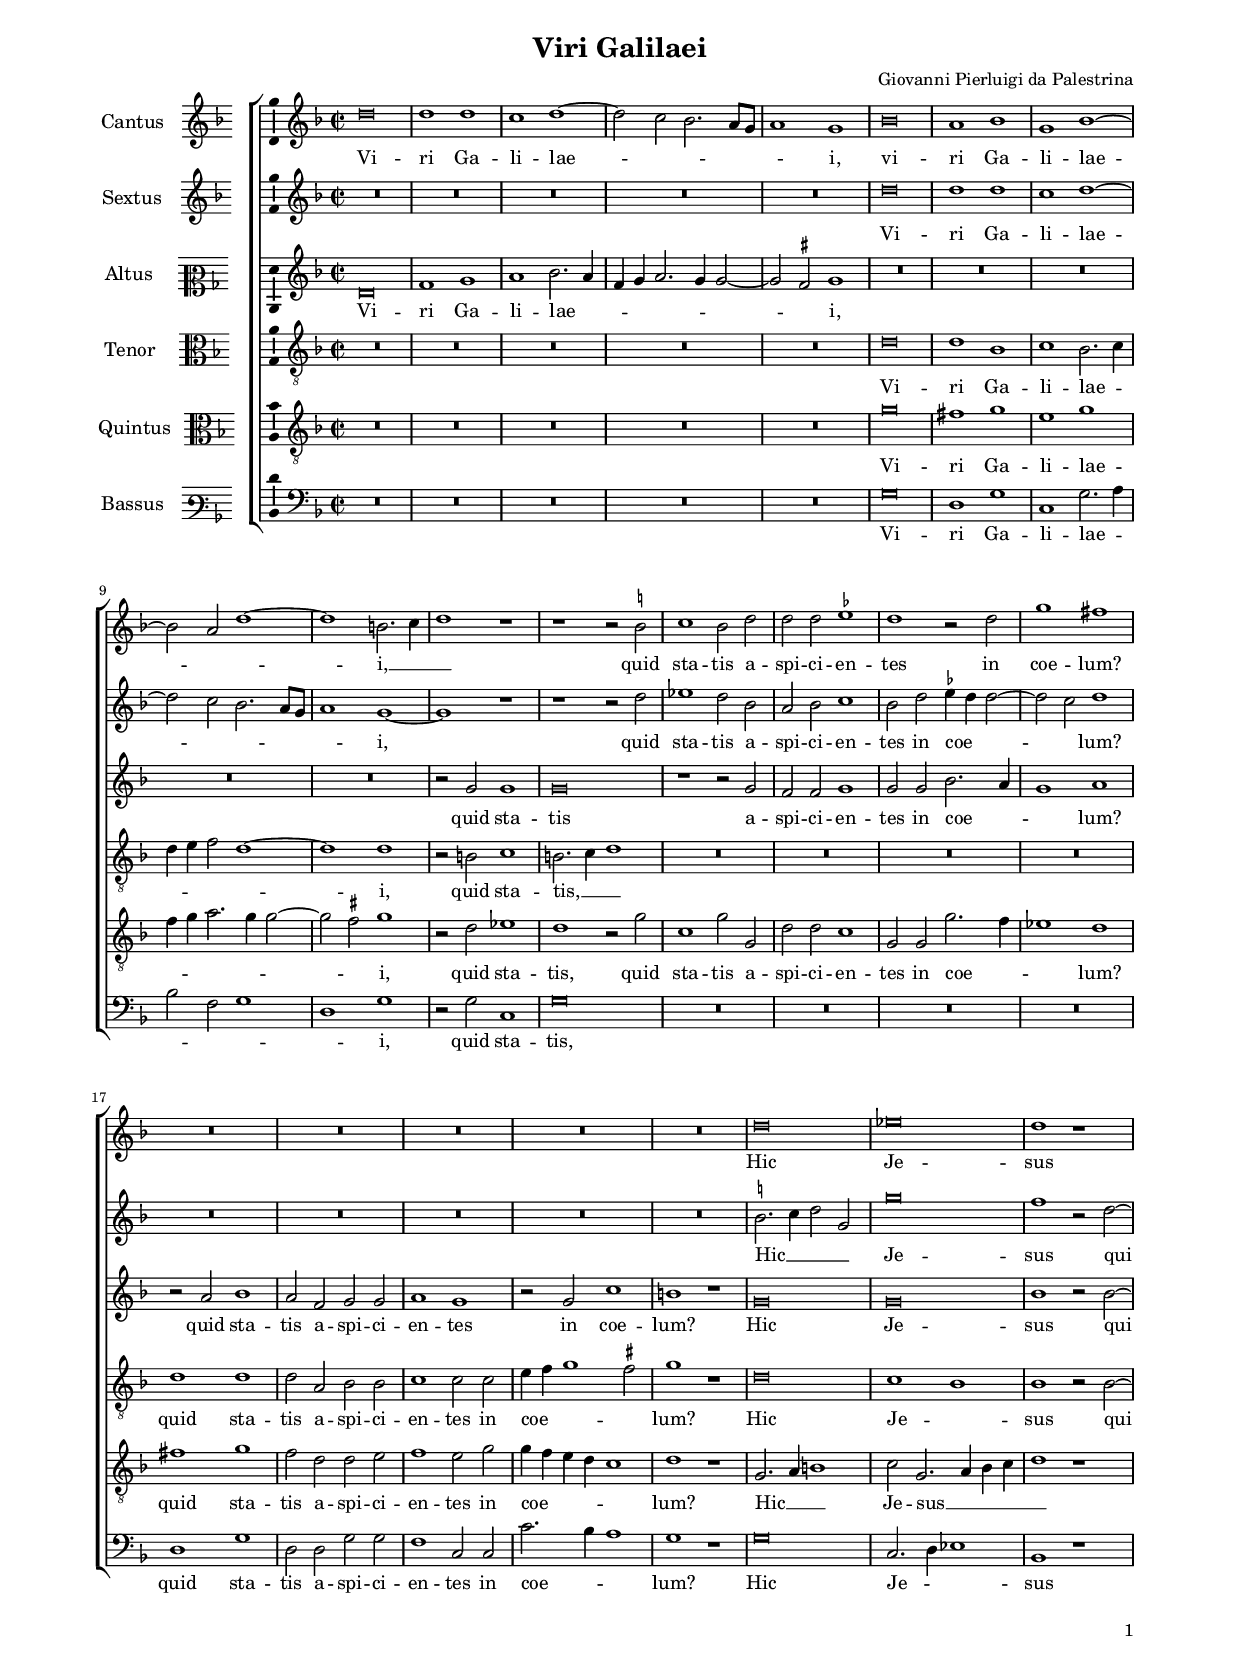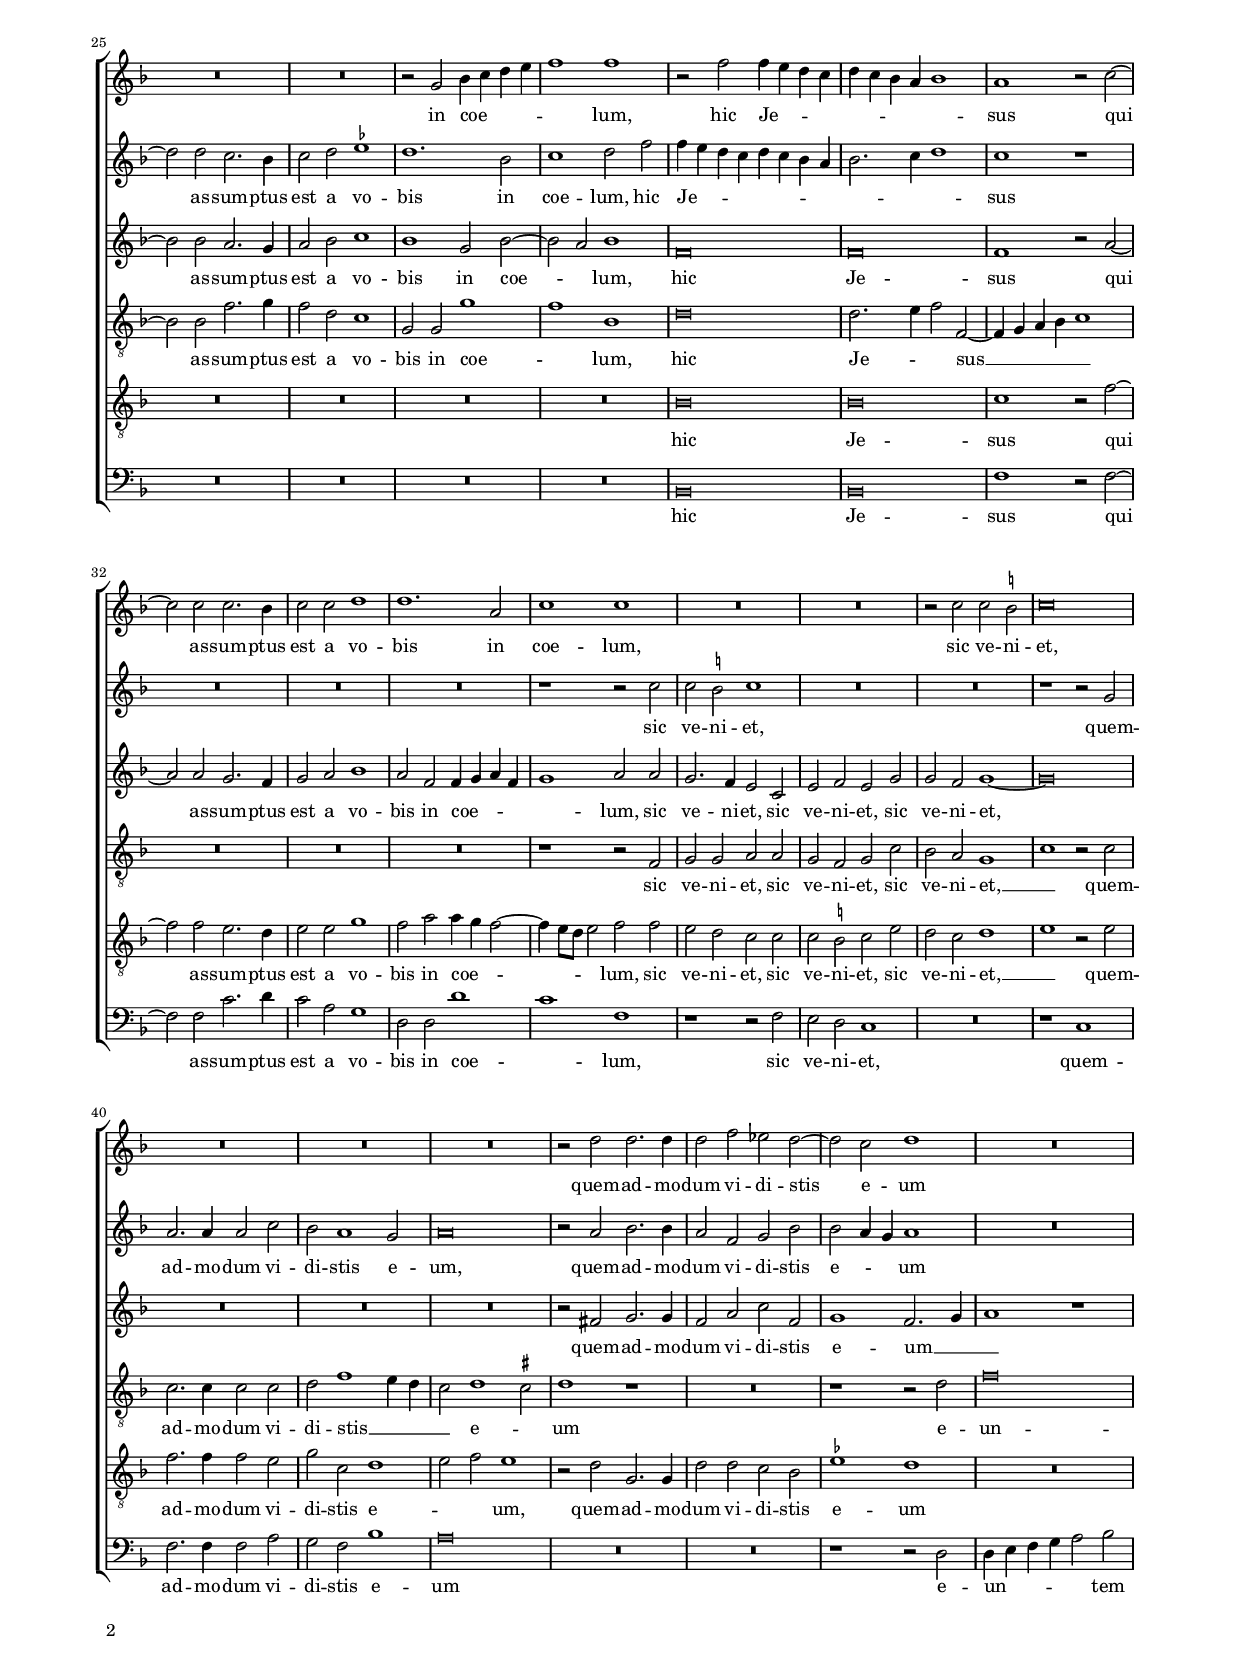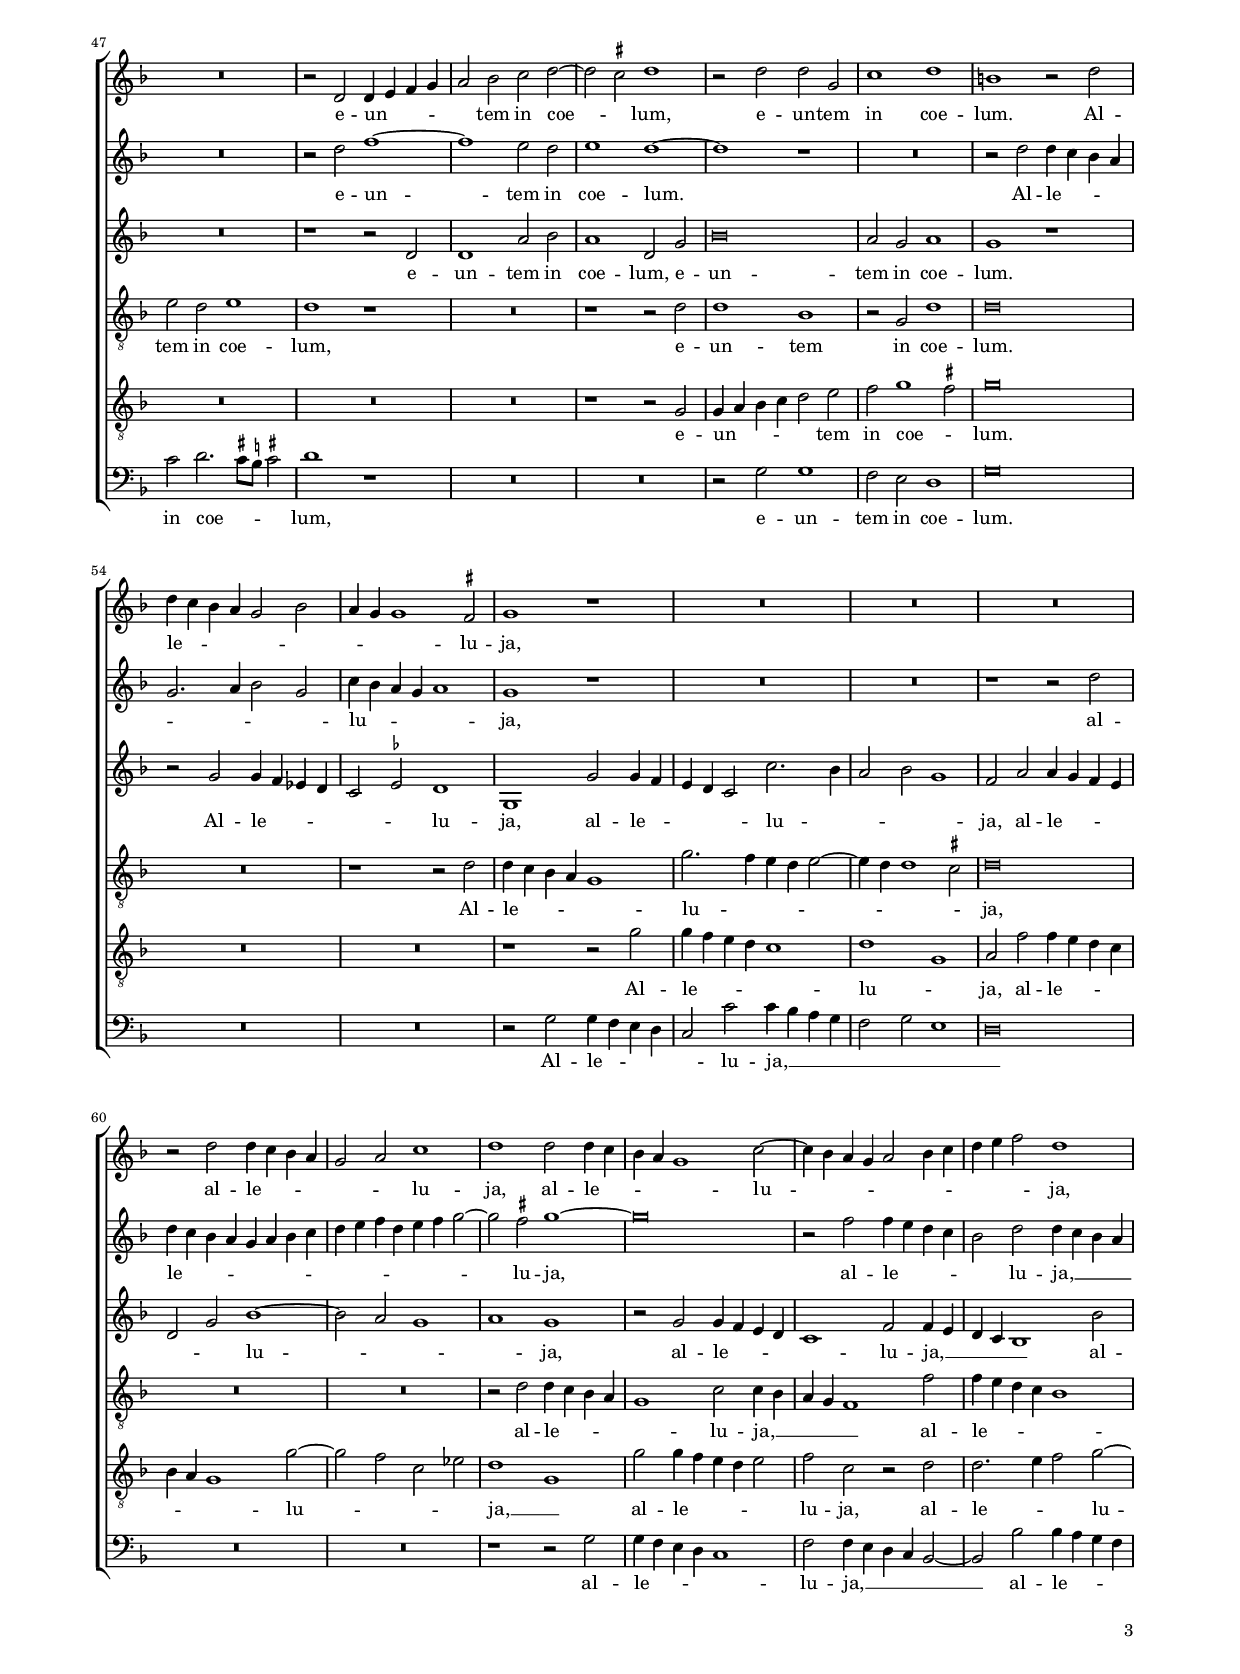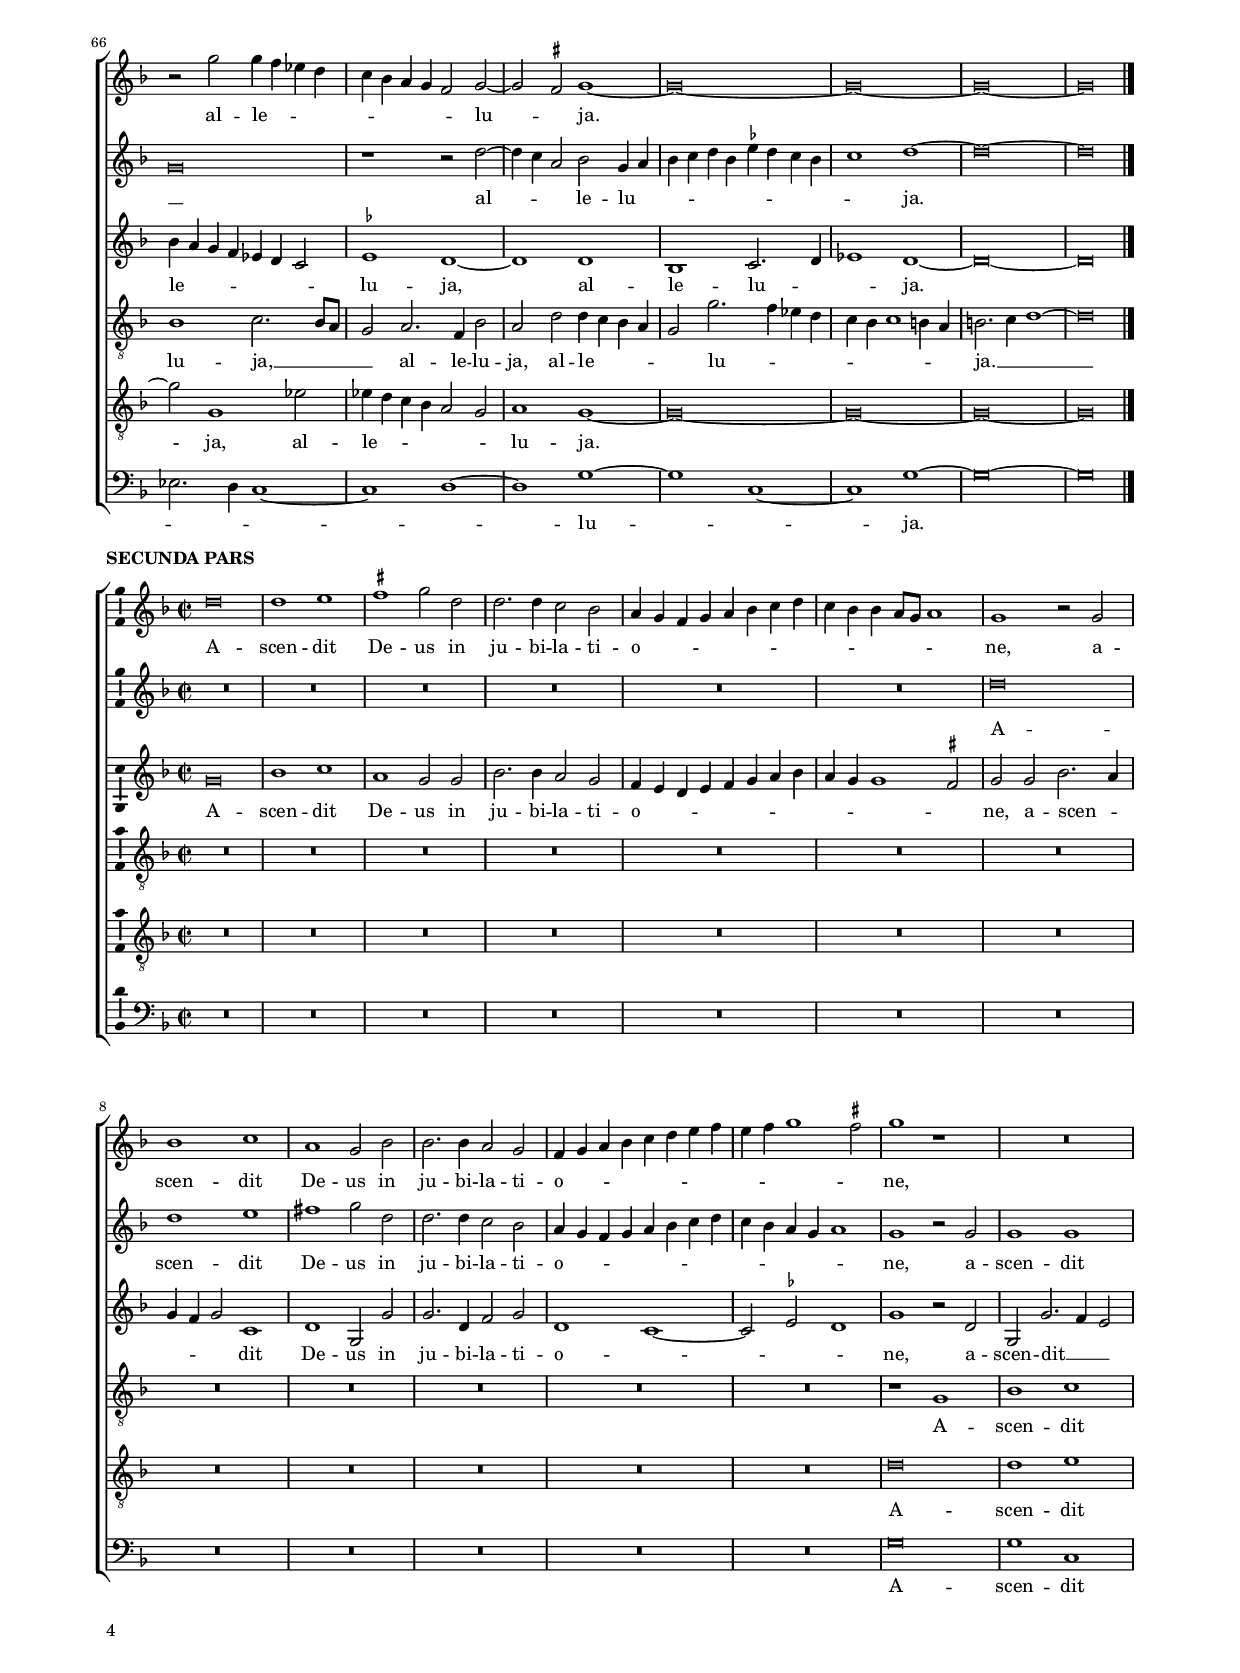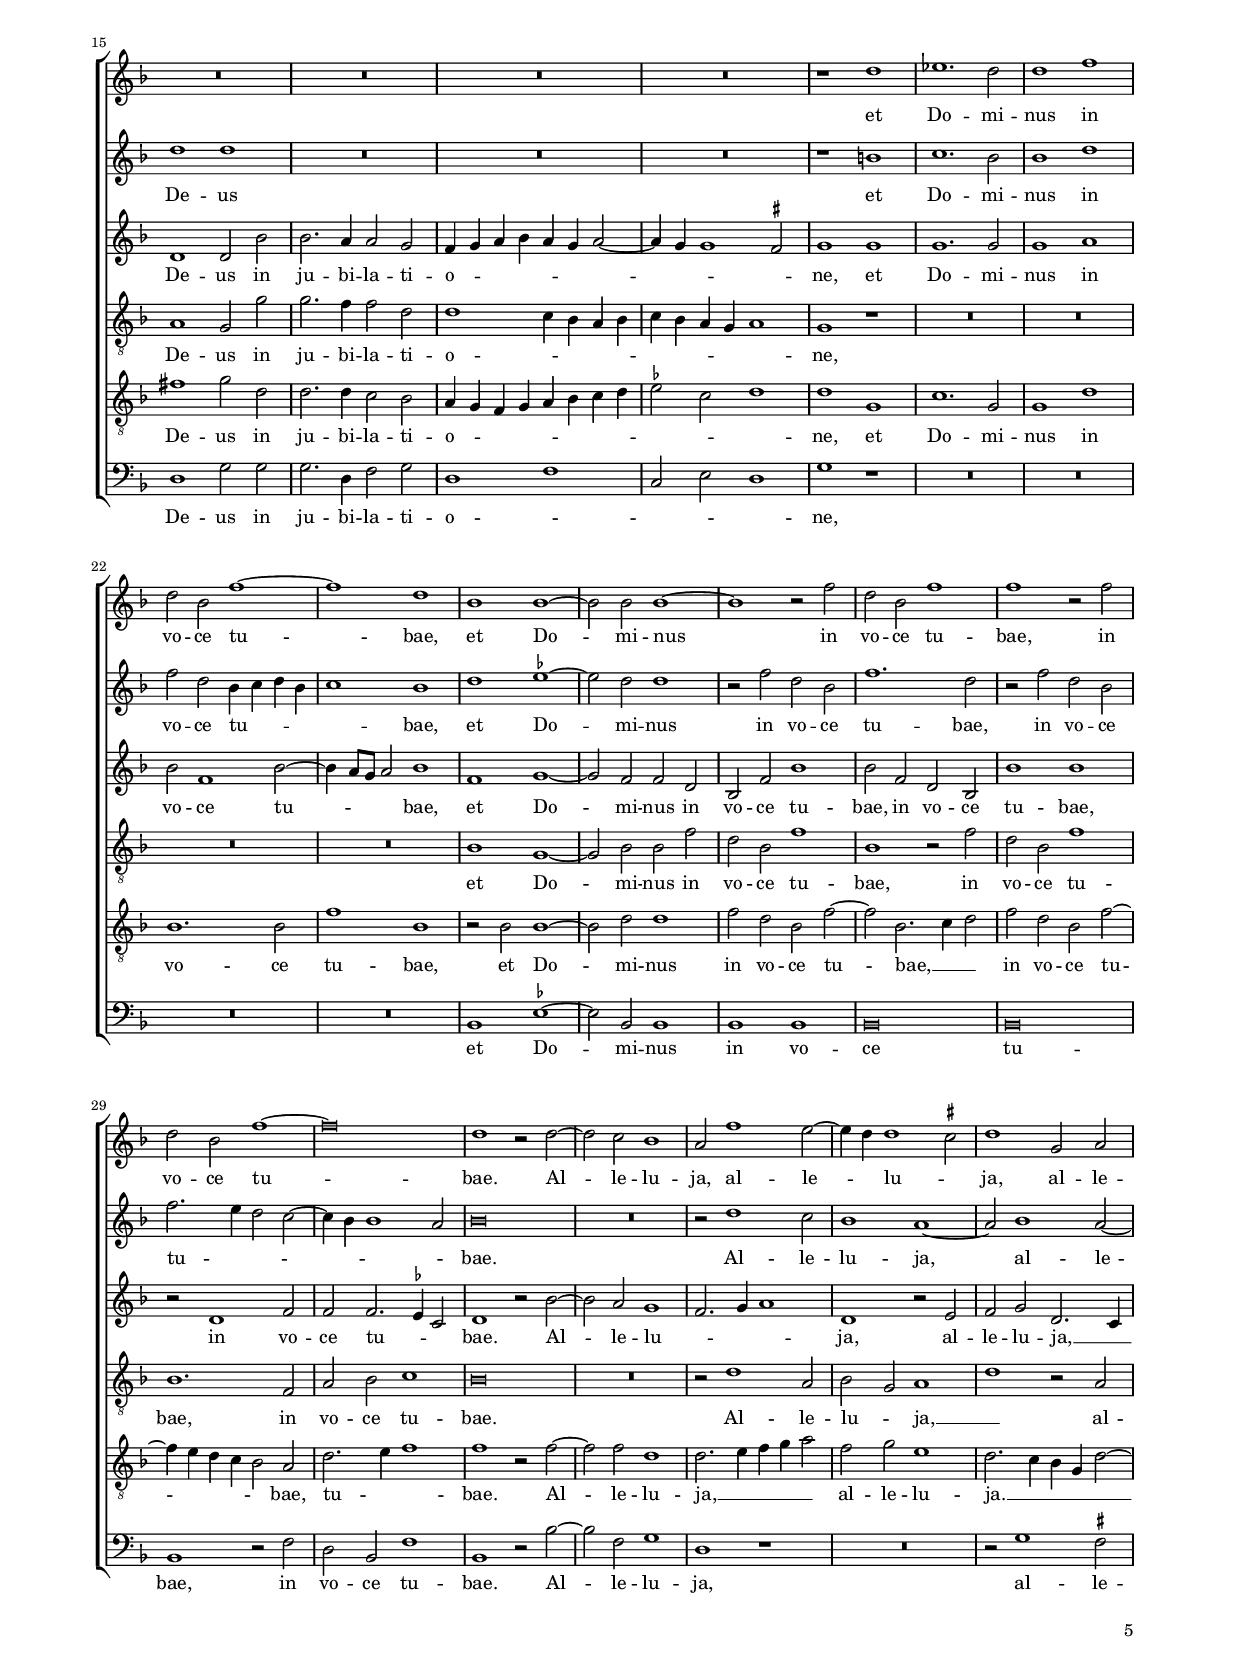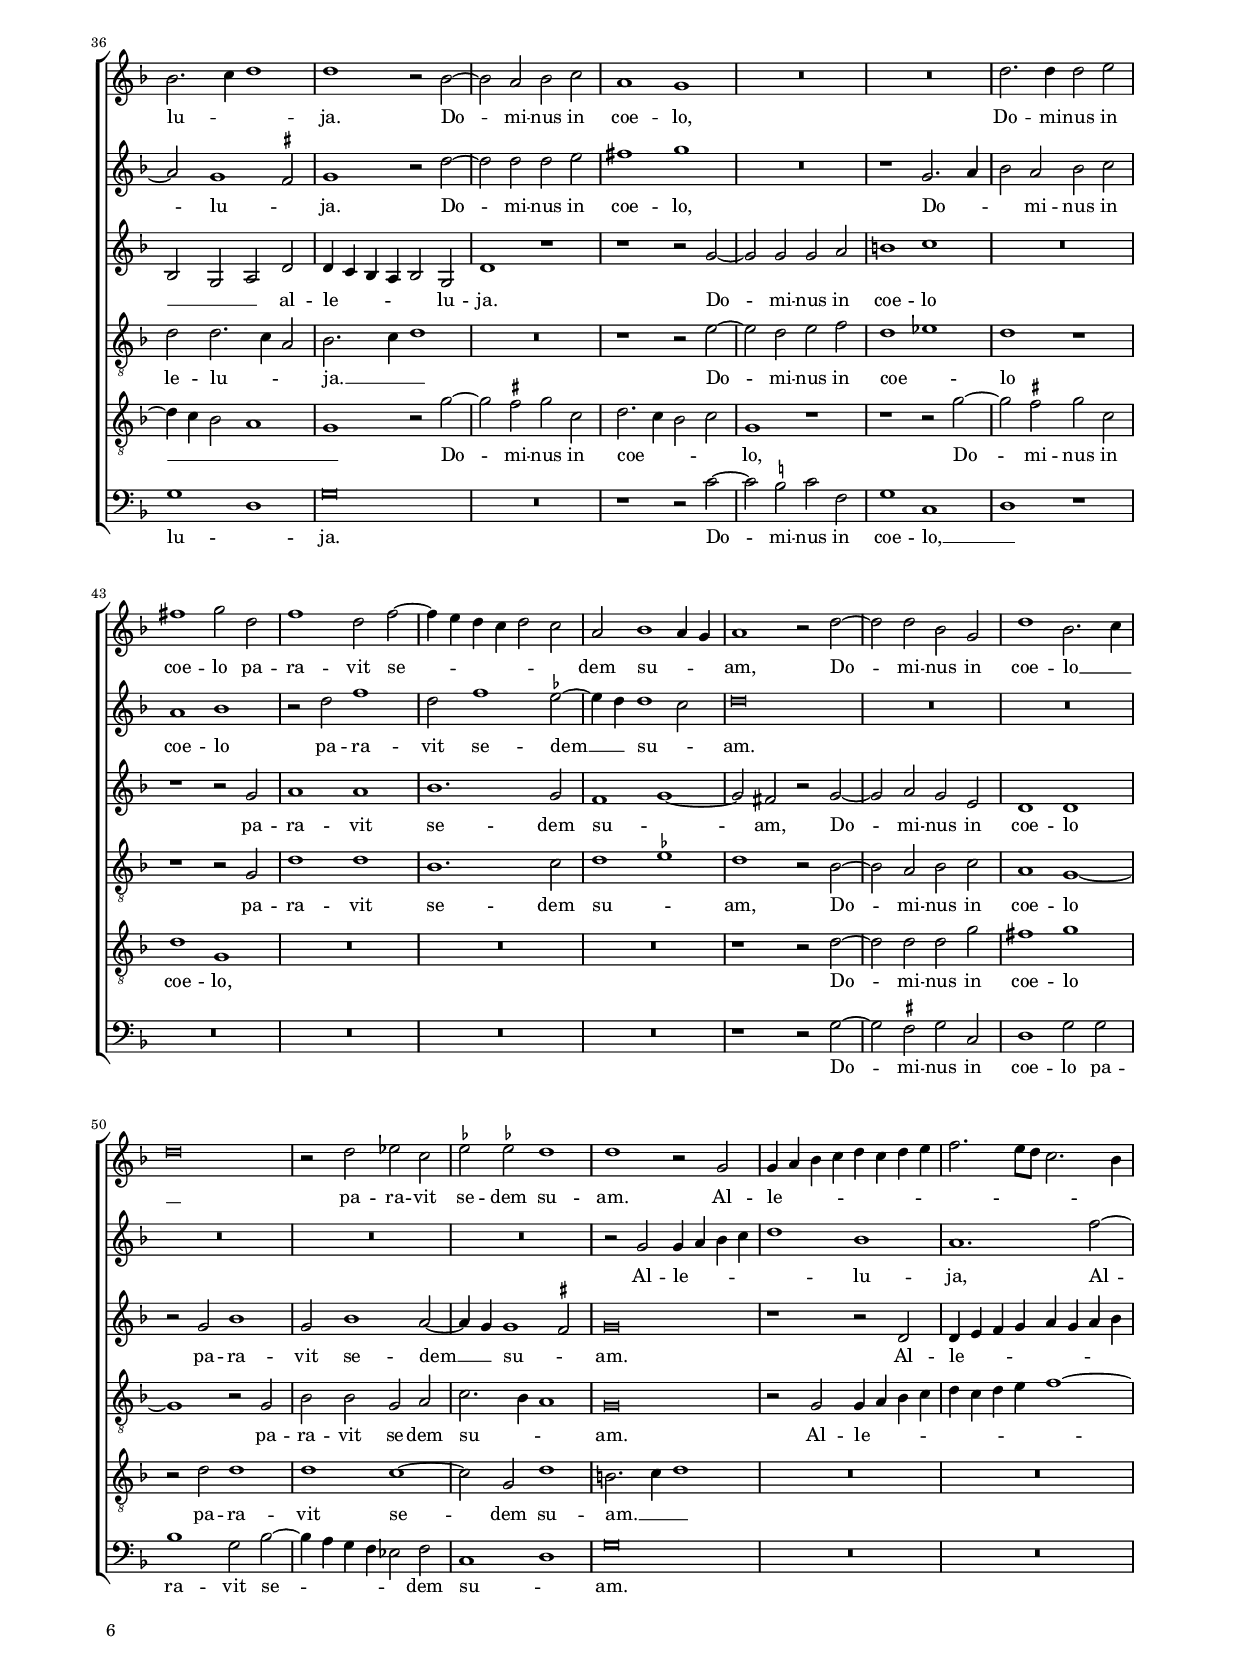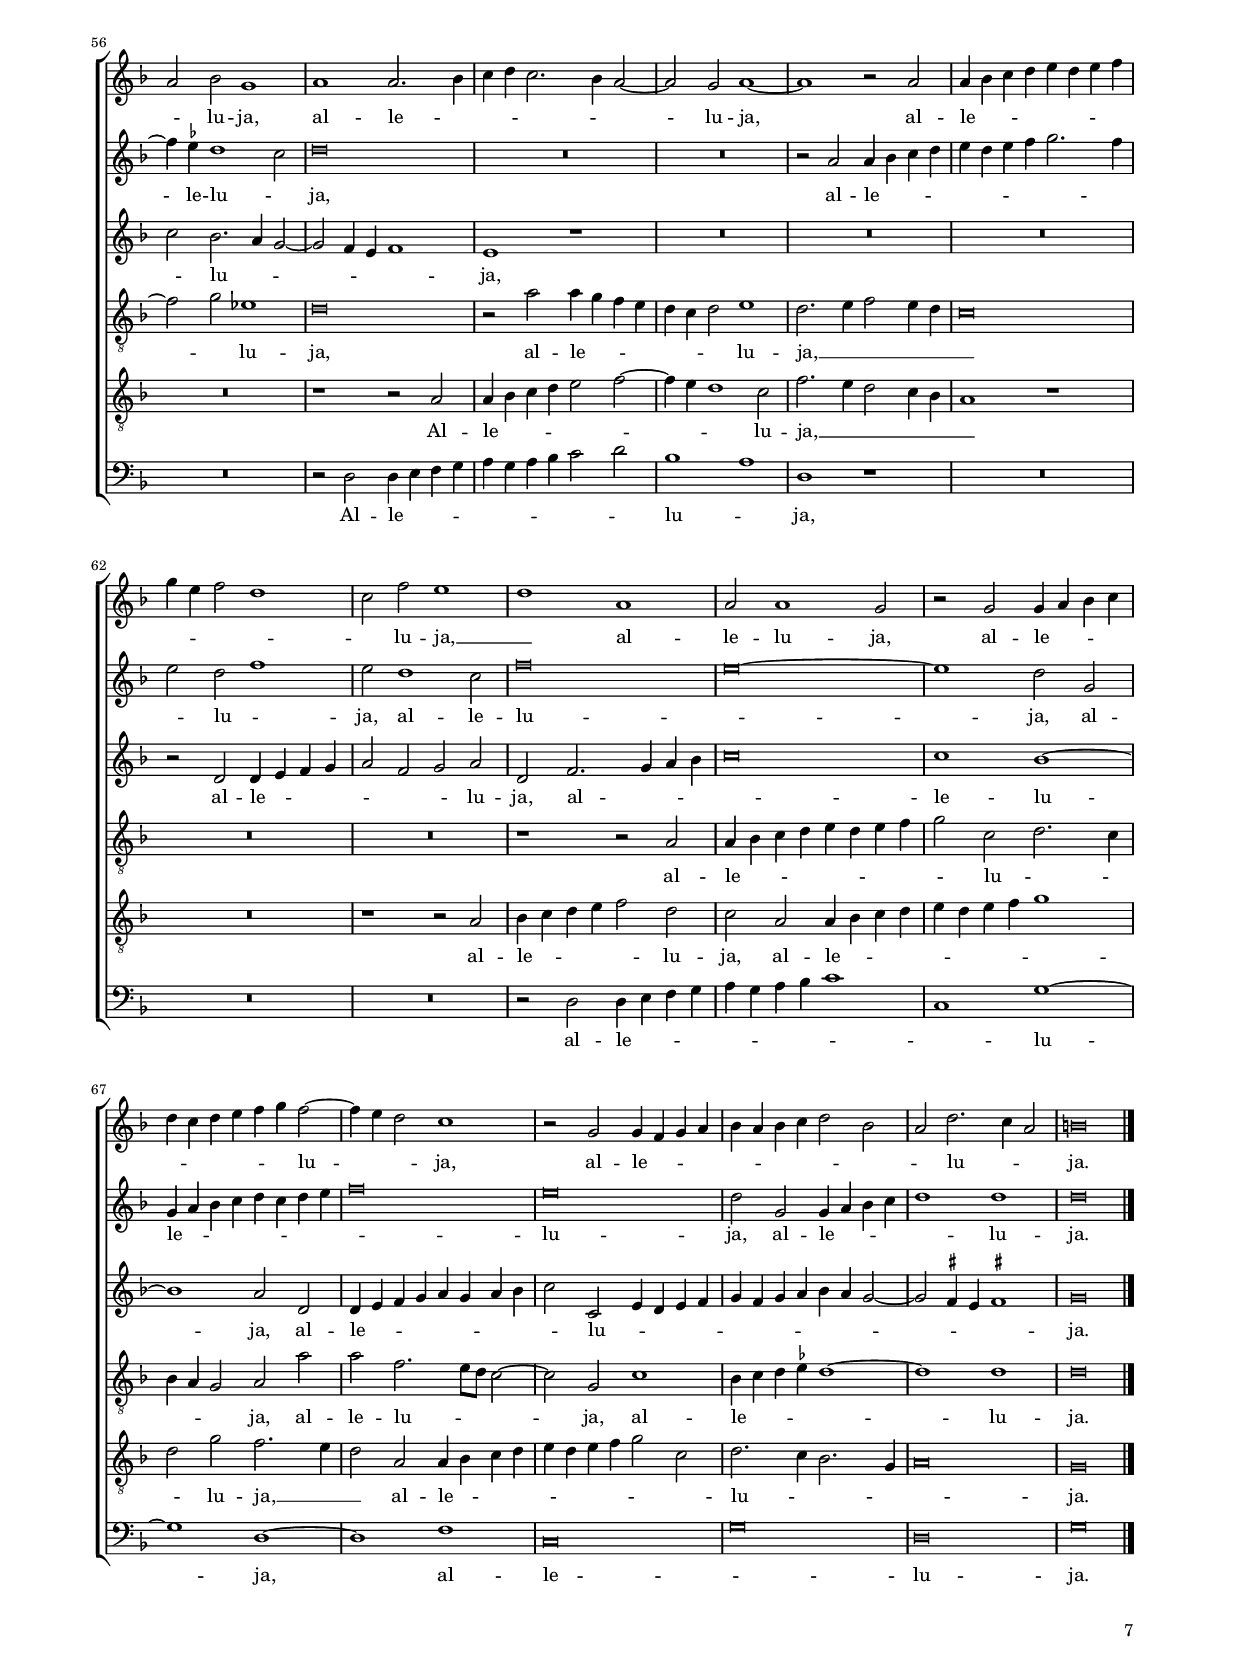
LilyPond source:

\header
{
  title="Viri Galilaei"
  composer="Giovanni Pierluigi da Palestrina"
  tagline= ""
}

\version "2.20.0"
\language deutsch
#(set-global-staff-size 15)
% #(set-default-paper-size "letter")
#(ly:set-option 'point-and-click #f)


	ficta = { \once \set suggestAccidentals = ##t }
	
	forget = #(define-music-function (music) (ly:music?) #{
		\accidentalStyle forget
		$music
		\accidentalStyle default
		#})

	m = \melisma
	me = \melismaEnd
 %	\mark \markup { \fontsize #-3 \note  #"1" #1 = \fontsize #-3 \note #"1." #1 }


\paper
	{
	top-margin = 1.5 \cm
	bottom-margin = 1 \cm
	left-margin = 1.8 \cm
	right-margin = 1.8 \cm
	ragged-bottom = ##f
	ragged-last-bottom = ##t
	print-page-number = ##f
	score-system-spacing = #'((basic-distance . 17) (minimum-distance . 14) (padding . 5) (strechability . 250))
	system-system-spacing = #'((basic-distance . 17) (minimum-distance . 14) (padding . 5) (strechability . 250))
    oddFooterMarkup=\markup   \fill-line { "" \fromproperty #'page:page-number-string }
    evenFooterMarkup=\markup  \fill-line { \fromproperty #'page:page-number-string "" }
    last-bottom-spacing = #'((basic-distance . 12) (minimum-distance . 7) (padding . 4))
	systems-per-page = 3
    page-count = 7
%	min-systems-per-page = 3
	}

global = {
    % \set Staff.autoBeaming = ##f
	\key f \major
	\time 2/2 \set Score.measureLength = #(ly:make-moment 2/1)
        \set Score.tempoHideNote = ##t
        \tempo 2 = 100
        \skip 1*2*72  \bar "|."
	}


incipitcantus = \markup { \score {
	{
	\set Staff.instrumentName = \markup { \fontsize #1 "Cantus" }
	\key f \major
	\clef violin
	s4 \bar ""
	}
	\layout  {
	raggedright = ##t
	indent = 1.6 \cm
	line-width = 2.2 \cm
	\context { \Staff \remove Time_signature_engraver }
	\override Staff.Clef.Y-extent = #'(0 . 0)
	}} \hspace #1 }


incipitsextus = \markup { \score {
	{
	\set Staff.instrumentName = \markup { \fontsize #1 "Sextus" }
	\key f \major
	\clef violin
	s4 \bar ""
	}
	\layout  {
	raggedright = ##t
	indent = 1.6 \cm
	line-width = 2.2 \cm
	\context { \Staff \remove Time_signature_engraver }
	\override Staff.Clef.Y-extent = #'(0 . 0)
	}} \hspace #1 }
      
      
incipitaltus = \markup { \score {
	{
	\set Staff.instrumentName = \markup { \fontsize #1 "Altus" }
	\key f \major
	\clef mezzosoprano
	s4 \bar ""
	}
	\layout  {
	raggedright = ##t
	indent = 1.6 \cm
	line-width = 2.2 \cm
	\context { \Staff \remove Time_signature_engraver }
	\override Staff.Clef.Y-extent = #'(0 . 0)
	}} \hspace #1 }


incipittenor = \markup { \score {
	{
	\set Staff.instrumentName = \markup { \fontsize #1 "Tenor" }
	\key f \major
	\clef alto
	s4 \bar ""
	}
	\layout  {
	raggedright = ##t
	indent = 1.6 \cm
	line-width = 2.2 \cm
	\context { \Staff \remove Time_signature_engraver }
	\override Staff.Clef.Y-extent = #'(0 . 0)
	}} \hspace #1 }
      
      
incipitquintus = \markup { \score {
	{
	\set Staff.instrumentName = \markup { \fontsize #1 "Quintus" }
	\key f \major
	\clef alto
	s4 \bar ""
	}
	\layout  {
	raggedright = ##t
	indent = 1.6 \cm
	line-width = 2.2 \cm
	\context { \Staff \remove Time_signature_engraver }
	\override Staff.Clef.Y-extent = #'(0 . 0)
	}} \hspace #1 }
      
      
incipitbassus = \markup { \score {
	{
	\set Staff.instrumentName = \markup { \fontsize #1 "Bassus" }
	\key f \major
	\clef varbaritone
	s4 \bar ""
	}
	\layout  {
	raggedright = ##t
	indent = 1.6 \cm
	line-width = 2.2 \cm
	\context { \Staff \remove Time_signature_engraver }
	\override Staff.Clef.Y-extent = #'(0 . 0)
	}} \hspace #1 }


cantus =  \relative c''
	{
	d\breve
	d1 d
	c1 d~
	d2 c b2. a8 g
%5
	a1 g |
	b\breve
	a1 b
	g1 b~
	b2 a d1~ 
%10
	d1 h2. c4 |
	d1 r
	r1 r2 \ficta h
	c1 b2 d
	d2 d \ficta es1
%15
	d1 r2 d |
	g1 fis
	R\breve
	R\breve
	R\breve
%20
	R\breve |
	R\breve
	d\breve
	es\breve
	d1 r
%25
	R\breve |
	R\breve
	r2 g, b4 c d e
	f1 f
	r2 f f4 e d c
%30
	d4 c b a b1 |
	a1 r2 c~
	c2 c c2. b4
	c2 c d1
	d1. a2
%35
	c1 c |
	R\breve
	R\breve
	r2 c c \ficta h
	c\breve
%40
	R\breve |
	R\breve
	R\breve
	r2 d d2. d4
	d2 f es d~
%45
	d2 c d1 |
	R\breve
	R\breve
	r2 d, d4 e f g
	a2 b c d~
%50
	d2 \ficta cis d1 |
	r2 d d g,
	c1 d
	h1 r2 d
	d4 c b a g2 b
%55
	a4 g g1 \ficta fis2 |
	g1 r
	R\breve
	R\breve
	R\breve
%60
	r2 d' d4 c b a |
	g2 a c1
	d1 d2 d4 c
	b4 a g1 c2~
	c4 b a g a2 b4 c
%65
	d4 e f2 d1 |
	r2 g g4 f es d
	c4 b a g f2 g~
	g2 \ficta fis g1~
	g\breve~
%70
	g\breve~ |
	g\breve~
	g\breve |
	}


sextus = \relative c''
	{
	R\breve
	R\breve
	R\breve
	R\breve
%5
	R\breve |
	d\breve
	d1 d
	c1 d~
	d2 c b2. a8 g
%10
	a1 g~ |
	g1 r
	r1 r2 d'
	es1 d2 b
	a2 b c1
%15
	b2 d \ficta es4 d d2~ |
	d2 c d1
	R\breve
	R\breve
	R\breve
%20
	R\breve |
	R\breve
	\ficta h2. c4 d2 g,
	g'\breve
	f1 r2 d~
%25
	d2 d c2. b4 |
	c2 d \ficta es1
	d1. b2
	c1 d2 f
	f4 e d c d c b a
%30
	b2. c4 d1 |
	c1 r
	R\breve
	R\breve
	R\breve
%35
	r1 r2 c |
	c2 \ficta h c1
	R\breve
	R\breve
	r1 r2 g
%40
	a2. a4 a2 c |
	b2 a1 g2
	a\breve
	r2 a b2. b4
	a2 f g b
%45
	b2 a4 g a1 |
	R\breve
	R\breve
	r2 d f1~
	f1 e2 d
%50
	e1 d~ |
	d1 r
	R\breve
	r2 d d4 c b a
	g2. a4 b2 g
%55
	c4 b a g a1 |
	g1 r
	R\breve
	R\breve
	r1 r2 d'
%60
	d4 c b a g a b c |
	d4 e f d e f g2~
	g2 \ficta fis g1~
	g\breve
	r2 f f4 e d c
%65
	b2 d d4 c b a |
	g\breve
	r1 r2 d'~
	d4 c a2 b g4 a
	b4 c d b \ficta es4 d c b
%70
	c1 d~ |
	d\breve~
	d\breve |
	}


altus =  \relative c'
    {
	d\breve
	f1 g
	a1 b2. a4
	f4 g a2. g4 g2~
%5
	g2 \ficta fis g1 |
	R\breve
	R\breve
	R\breve
	R\breve
%10
	R\breve |
	r2 g g1
	g\breve
	r1 r2 g
	f2 f g1
%15
	g2 g b2. a4 |
	g1 a
	r2 a b1
	a2 f g g
	a1 g
%20
	r2 g c1 |
	h1 r
	g\breve
	g\breve
	b1 r2 b~
%25
	b2 b a2. g4 |
	a2 b c1
	b1 g2 b~
	b2 a b1
	f\breve
%30
	f\breve |
	f1 r2 a~
	a2 a g2. f4
	g2 a b1
	a2 f f4 g a f
%35
	g1 a2 a |
	g2. f4 e2 c
	e2 f e g
	g2 f g1~
	g\breve
%40
	R\breve |
	R\breve
	R\breve
	r2 fis g2. g4
	f2 a c f,
%45
	g1 f2. g4 |
	a1 r
	R\breve
	r1 r2 d,
	d1 a'2 b
%50
	a1 d,2 g |
	b\breve
	a2 g a1
	g1 r
	r2 g g4 f es d
%55
	c2 \ficta es d1 |
	g,1 g'2 g4 f
	e4 d c2 c'2. b4
	a2 b g1
	f2 a a4 g f e
%60
	d2 g b1~ |
	b2 a g1
	a1 g
	r2 g g4 f e d
	c1 f2 f4 e
%65
	d4 c b1 b'2 |
	b4 a g f es d c2
	\ficta es1 d~
	d1 d
	b1 c2. d4
%70
	es1 d~
	d\breve~
	d\breve |
	}


tenor =  \relative c'
	{
	R\breve
	R\breve
	R\breve
	R\breve
%5
	R\breve |
	d\breve
	d1 b
	c1 b2. c4
	d4 e f2 d1~
%10
	d1 d |
	r2 h c1
	h2. c4 d1
	R\breve
	R\breve
%15
	R\breve |
	R\breve
	d1 d
	d2 a b b
	c1 c2 c
%20
	e4 f g1 \ficta fis2 |
	g1 r
	d\breve
	c1 b
	b1 r2 b~
%25
	b2 b f'2. g4 |
	f2 d c1
	g2 g g'1
	f1 b,
	d\breve
%30
	d2. e4 f2 f,~ |
	f4 g a b c1
	R\breve
	R\breve
	R\breve
%35
	r1 r2 f, |
	g2 g a a
	g2 f g c
	b2 a g1
	c1 r2 c
%40
	c2. c4 c2 c |
	d2 f1 e4 d
	c2 d1 \ficta cis2
	d1 r
	R\breve
%45
	r1 r2 d |
	f\breve
	e2 d e1
	d1 r
	R\breve
%50
	r1 r2 d |
	d1 b
	r2 g d'1
	d\breve
	R\breve
%55
	r1 r2 d |
	d4 c b a g1
	g'2. f4 e d e2~
	e4 d d1 \ficta cis2
	d\breve
%60
	R\breve |
	R\breve
	r2 d d4 c b a
	g1 c2 c4 b
	a4 g f1 f'2
%65
	f4 e d c b1 |
	b1 c2. b8 a
	g2 a2. f4 b2
	a2 d d4 c b a
	g2 g'2. f4 es d
%70
	c4 b c1 h4 a |
	h2. c4 d1~
	d\breve |
	}


quintus  =  \relative c'
	{
	R\breve
	R\breve
	R\breve
	R\breve
%5
	R\breve |
	g'\breve
	fis1 g
	e1 g
	f4 g a2. g4 g2~
%10
	g2 \ficta fis g1 |
	r2 d es1
	d1 r2 g
	c,1 g'2 g,
	d'2 d c1
%15
	g2 g g'2. f4 |
	es1 d
	fis1 g
	f2 d d e
	f1 e2 g
%20
	g4 f e d c1 |
	d1 r
	g,2. a4 h1
	c2 g2. a4 b c
	d1 r
%25
	R\breve |
	R\breve
	R\breve
	R\breve
	b\breve
%30
	b\breve |
	c1 r2 f~
	f2 f e2. d4
	e2 e g1
	f2 a a4 g f2~
%35
	f4 e8 d e2 f f |
	e2 d c c
	c2 \ficta h c e
	d2 c d1
	e1 r2 e
%40
	f2. f4 f2 e |
	g2 c, d1
	e2 f e1
	r2 d g,2. g4
	d'2 d c2 b
%45
	\ficta es1 d |
	R\breve
	R\breve
	R\breve
	R\breve
%50
	r1 r2 g, |
	g4 a b c d2 e
	f2 g1 \ficta fis2
	g\breve
	R\breve
%55
	R\breve |
	r1 r2 g
    g4 f e d c1
    d1 g,1
    a2 f' f4 e d c 
%60
	b4 a g1 g'2~ |
    g2 f c2 es
    d1 g,
    g'2 g4 f e4 d e2
    f2 c r2 d
%65
	d2. e4 f2 g2~ |
    g2 g,1 es'2
    es4 d c b a2 g
    a1 g~
	g\breve~
%70
	g\breve~ |
	g\breve~
	g\breve |
	}


bassus  =  \relative c
	{
	R\breve
	R\breve
	R\breve
	R\breve
%5
	R\breve |
	g'\breve
	d1 g
	c,1 g'2. a4
	b2 f g1
%10
	d1 g |
	r2 g c,1
	g'\breve
	R\breve
	R\breve
%15
	R\breve |
	R\breve
	d1 g
	d2 d g g
	f1 c2 c
%20
	c'2. b4 a1 |
	g1 r
	g\breve
	c,2. d4 es1
	b1 r
%25
	R\breve |
	R\breve
	R\breve
	R\breve
	b\breve
%30
	b\breve |
	f'1 r2 f~
	f2 f c'2. d4
	c2 a g1
	d2 d d'1
%35
	c1 f, |
	r1 r2 f
	e2 d c1
	R\breve
	r1 c
%40
	f2. f4 f2 a |
	g2 f b1
	a\breve
	R\breve
	R\breve
%45
	r1 r2 d, |
	d4 e f g a2 b
	c2 d2. \ficta cis8 \ficta h \ficta cis!2
	d1 r
	R\breve
%50
	R\breve |
	r2 g, g1
	f2 e d1
	g\breve
	R\breve
%55
	R\breve |
	r2 g g4 f e d
	c2 c' c4 b a g
	f2 g e1
	d\breve
%60
	R\breve |
	R\breve
	r1 r2 g
	g4 f e d c1
	f2 f4 e d c b2~
%65
	b2 b' b4 a g f |
	es2. d4 c1~
	c1 d~
	d1 g~
	g1 c,~
%70
	c1 g'~ |
	g\breve~
	g\breve |
	}


lyricscantus = \lyricmode {
	Vi -- ri Ga -- li -- lae -- _ _ _ _ _ i,
    vi -- ri Ga -- li -- lae -- _ _ i, __ _ _
    quid sta -- tis a -- spi -- ci -- en -- tes in coe -- lum?
    Hic Je -- sus
    in coe -- _ _ _ _ lum,
    hic Je -- _ _ _ _ _ _ _ _ sus
    qui as -- sum -- ptus est a vo -- bis in coe -- lum,
    sic ve -- ni -- et,
    quem -- ad -- mo -- dum vi -- di -- stis e -- um
    e -- un -- _ _ _ _ tem in coe -- _ lum,
    e -- un -- tem in coe -- lum.
    Al -- le -- _ _ _ _ _ _ _ _ lu -- ja,
    al -- le -- _ _ _ _ _ lu -- ja,
    al -- le -- _ _ _ _ lu -- _ _ _ _ _ _ _ _ _ ja,
    al -- le -- _ _ _ _ _ _ _ _ lu -- _ ja.
	}


lyricssextus = \lyricmode {
	Vi -- ri Ga -- li -- lae -- _ _ _ _ _ i,
    quid sta -- tis a -- spi -- ci -- en -- tes in coe -- _ _ _ lum?
    Hic __ _ _ _ Je -- sus
    qui as -- sum -- ptus est a vo -- bis in coe -- lum,
    hic Je -- _ _ _ _ _ _ _ _ _ _ sus
    sic ve -- ni -- et,
    quem -- ad -- mo -- dum vi -- di -- stis e -- um,
    quem -- ad -- mo -- dum vi -- di -- stis e -- _ _ um
    e -- un -- tem in coe -- lum.
    Al -- le -- _ _ _ _ _ _ _ lu -- _ _ _ _ ja,
    al -- le -- _ _ _ _ _ _ _ _ _ _ _ _ _ _ lu -- ja,
    al -- le -- _ _ _ _ lu -- ja, __ _ _ _ _
    al -- _ _ le -- lu -- _ _ _ _ _ _ _ _ _ _ ja.
	}
	
	
lyricsaltus = \lyricmode {
	Vi -- ri Ga -- li -- lae -- _ _ _ _ _ _ _ i,
    quid sta -- tis a -- spi -- ci -- en -- tes in coe -- _ _ lum?
    quid sta -- tis a -- spi -- ci -- en -- tes in coe -- lum?
    Hic Je -- sus
    qui as -- sum -- ptus est a vo -- bis in coe -- _ lum,
    hic Je -- sus
    qui as -- sum -- ptus est a vo -- bis in coe -- _ _ _ _ lum,
    sic ve -- ni -- et,
    sic ve -- ni -- et,
    sic ve -- ni -- et,
    quem -- ad -- mo -- dum vi -- di -- stis e -- um __ _ _
    e -- un -- tem in coe -- lum,
    e -- un -- tem in coe -- lum.
    Al -- le -- _ _ _ _ _ lu -- ja,
    al -- le -- _ _ _ _ lu -- _ _ _ _ ja,
    al -- le -- _ _ _ _ _ lu -- _ _ _ ja,
    al -- le -- _ _ _ _ lu -- ja, __ _ _ _ _
    al -- le -- _ _ _ _ _ _ lu -- ja,
    al -- le -- lu -- _ _ ja.
	}


lyricstenor = \lyricmode {
	Vi -- ri Ga -- li -- lae -- _ _ _ _ _ i,
    quid sta -- tis, __ _ _
    quid sta -- tis a -- spi -- ci -- en -- tes in coe -- _ _ _ lum?
    Hic Je -- _ sus
    qui as -- sum -- ptus est a vo -- bis in coe -- _ lum,
    hic Je -- _ _ sus __ _ _ _ _
    sic ve -- ni -- et,
    sic ve -- ni -- et,
    sic ve -- ni -- et, __ _
    quem -- ad -- mo -- dum vi -- di -- stis __ _ _ _ e -- _ um
    e -- un -- tem in coe -- lum,
    e -- un -- tem in coe -- lum.
    Al -- le -- _ _ _ _ lu -- _ _ _ _ _ _ _ ja,
    al -- le -- _ _ _ _ lu -- ja, __ _ _ _ _
    al -- le -- _ _ _ _ lu -- ja, __ _ _ _
    al -- le -- lu -- ja,
    al -- le -- _ _ _ _ lu -- _ _ _ _ _ _ _ _ ja. __ _ _
	}


lyricsquintus = \lyricmode {
	Vi -- ri Ga -- li -- lae -- _ _ _ _ _ _ i,
    quid sta -- tis,
    quid sta -- tis a -- spi -- ci -- en -- tes in coe -- _ _ lum?
    quid sta -- tis a -- spi -- ci -- en -- tes in coe -- _ _ _ _ lum?
    Hic __ _ _ Je -- sus __ _ _ _ _
    hic Je -- sus
    qui as -- sum -- ptus est a vo -- bis in coe -- _ _ _ _ _ lum,
    sic ve -- ni -- et,
    sic ve -- ni -- et,
    sic ve -- ni -- et, __ _
    quem -- ad -- mo -- dum vi -- di -- stis e -- _ _ um,
    quem -- ad -- mo -- dum vi -- di -- stis e -- um
    e -- un -- _ _ _ _ tem in coe -- _ lum.
    Al -- le -- _ _ _ _ lu -- _ ja,
    al -- le -- _ _ _ _ _ _ lu -- _ _ _ ja, __ _
    al -- le -- _ _ _ _ lu -- ja,
    al -- le -- _ _ lu -- ja,
    al -- le -- _ _ _ _ _ lu -- ja.
	}


lyricsbassus = \lyricmode {
	Vi -- ri Ga -- li -- lae -- _ _ _ _ _ i,
    quid sta -- tis,
    quid sta -- tis a -- spi -- ci -- en -- tes in coe -- _ _ lum?
    Hic Je -- _ _ sus
    hic Je -- sus
    qui as -- sum -- ptus est a vo -- bis in coe -- _ lum,
    sic ve -- ni -- et,
    quem -- ad -- mo -- dum vi -- di -- stis e -- um
    e -- un -- _ _ _ _ tem in coe -- _ _ _ lum,
    e -- un -- tem in coe -- lum.
    Al -- le -- _ _ _ _ lu -- ja, __ _ _ _ _ _ _ _
    al -- le -- _ _ _ _ lu -- ja, __ _ _ _ _ 
    al -- le -- _ _ _ _ _ _ _ lu -- _ ja.
	}


\score
{  
	% \transpose {
	\new ChoirStaff \with { \override StaffGrouper.staff-staff-spacing.basic-distance = #12 }
	<<

	\new Staff << \global
	\new Voice="v1" {
		\set Staff.instrumentName=\incipitcantus
		\set Staff.midiInstrument = "reed organ"
		\clef "treble"
		\cantus }
	\new Lyrics \lyricsto "v1" {\lyricscantus }
	>>


	\new Staff << \global
	\new Voice="v6" {
		\set Staff.instrumentName=\incipitsextus
		\set Staff.midiInstrument = "reed organ"
		\clef "treble" 
		\sextus}
	\new Lyrics \lyricsto "v6" {\lyricssextus }
	>>


	\new Staff << \global
	\new Voice="v2" {
		\set Staff.instrumentName=\incipitaltus
		\set Staff.midiInstrument = "reed organ"
		\clef "treble" 
		\altus}
	\new Lyrics \lyricsto "v2" {\lyricsaltus }
	>>


	\new Staff << \global
	\new Voice="v3" {
		\set Staff.instrumentName=\incipittenor
		\set Staff.midiInstrument = "reed organ"
		\clef "G_8"
		\tenor }
	\new Lyrics \lyricsto "v3" {\lyricstenor }
	>>


	\new Staff << \global
	\new Voice="v5" {
		\set Staff.instrumentName=\incipitquintus
		\set Staff.midiInstrument = "reed organ"
		\clef "G_8"
		\quintus}
	\new Lyrics \lyricsto "v5" {\lyricsquintus }
	>>


	\new Staff << \global
	\new Voice="v4" {
		\set Staff.instrumentName=\incipitbassus
		\set Staff.midiInstrument = "reed organ"
		\clef "bass" 
		\bassus }
	\new Lyrics \lyricsto "v4" {\lyricsbassus}
	>>

	>>
	% } % transpose

	\layout
	{
	indent = 2.6 \cm
%	\context { \Lyrics \override VerticalAxisGroup.nonstaff-relatedstaff-spacing.padding = #2 }
%	\context { \Lyrics \override LyricText.font-size = #1 }
  	\context { \Staff \consists "Ambitus_engraver" }
	\context { \Staff \override TimeSignature.break-visibility = #end-of-line-invisible }
%	\context { \Staff \override InstrumentName.X-offset = #'-25 }
%	\context { \Voice \override Slur.transparent = ##t }
	\context { \Score \override BarNumber.padding = #2 }
	\context { \Voice \override NoteHead.style = #'baroque }
	}

\midi
	{
	}

}

%%%%%%%%%%%%%%%%%%%%  SECUNDA PARS   %%%%%%%%%%%%%%%%%%%%

 %	\mark \markup { \fontsize #-3 \note  #"1" #1 = \fontsize #-3 \note #"1." #1 }

global = {
	\key f \major
	\time 2/2 \set Score.measureLength = #(ly:make-moment 2/1)
    \set Score.tempoHideNote = ##t
    \tempo 2 = 100
    \skip 1*2*72  \bar "|."
	}


cantus =  \relative c''
	{
	d\breve
    d1 e	
	\ficta fis1 g2 d
	d2. d4 c2 b
%5
	a4 g f g a b c d |
	c4 b b a8 g a1
	g1 r2 g
	b1 c
	a1 g2 b
%10
	b2. b4 a2 g |
	f4 g a b c d e f
	e4 f g1 \ficta fis2
	g1 r
	R\breve
%15
	R\breve |
	R\breve
	R\breve
	R\breve
	r1 d
%20
	es1. d2 |
	d1 f
	d2 b f'1~
	f1 d
	b1 b~
%25
	b2 b b1~ |
	b1 r2 f'
	d2 b f'1
	f1 r2 f
	d2 b f'1~
%30
	f\breve |
	d1 r2 d~
	d2 c b1
	a2 f'1 e2~
	e4 d d1 \ficta cis2
%35
	d1 g,2 a |
	b2. c4 d1
	d1 r2 b~
	b2 a b c
	a1 g
%40
	R\breve |
	R\breve
	d'2. d4 d2 e
	fis1 g2 d
	f1 d2 f~
%45
	f4 e d c d2 c |
	a2 b1 a4 g
	a1 r2 d~
	d2 d b g
	d'1 b2. c4
%50
	d\breve |
	r2 d es c
	\ficta es2 \ficta es! d1
	d1 r2 g,
	g4 a b c  d c d e
%55
	f2. e8 d c2. b4 |
	a2 b g1
	a1 a2. b4
	c4 d c2. b4 a2~
	a2 g a1~
%60
	a1 r2 a |
	a4 b c d e d e f
	g4 e f2 d1
	c2 f e1
	d1 a
%65
	a2 a1 g2 |
	r2 g g4 a b c
	d4 c d e f g f2~
	f4 e d2 c1
	r2 g g4 f g a
%70
	b4 a b c d2 b |
	a2 d2. c4 a2
	h\breve |
	}


sextus = \relative c''
	{
	R\breve
	R\breve
	R\breve
	R\breve
%5
	R\breve |
	R\breve
	d\breve
	d1 e
	fis1 g2 d
%10
	d2. d4 c2 b |
	a4 g f g a b c d
	c4 b a g a1
	g1 r2 g
	g1 g
%15
	d'1 d |
	R\breve
	R\breve
	R\breve
	r1 h
%20
	c1. b2 |
	b1 d
	f2 d b4 c d b
	c1 b
	d1 \ficta es~
%25
	es2 d d1 |
	r2 f d b
	f'1. d2
	r2 f d b
	f'2. e4 d2 c~
%30
	c4 b b1 a2 |
	b\breve
	R\breve
	r2 d1 c2
	b1 a~
%35
	a2 b1 a2~ |
	a2 g1 \ficta fis2
	g1 r2 d'~
	d2 d d e
	fis1 g
%40
	R\breve |
	r1 g,2. a4
	b2 a b c
	a1 b
	r2 d f1
%45
	d2 f1 \ficta es2~ |
	\ficta es4 d d1 c2
	d\breve
	R\breve
	R\breve
%50
	R\breve |
	R\breve
	R\breve
	r2 g, g4 a b c
	d1 b
%55
	a1. f'2~ |
	f4 \ficta es d1 c2
	d\breve
	R\breve
	R\breve
%60
	r2 a a4 b c d |
    e d e f g2. f4	
	e2 d f1
	e2 d1 c2
	f\breve
%65
	e\breve~ |
	e1 d2 g,
	g4 a b c d c d e
	f\breve
	e\breve
%70
	d2 g, g4 a b c |
	d1 d
	d\breve |
	}


altus =  \relative c'
    {
	g'\breve
	b1 c
	a1 g2 g
	b2. b4 a2 g
%5
	f4 e d e f g a b |
	a4 g g1 \ficta fis2
	g2 g b2. a4
	g4 f g2 c,1
	d1 g,2 g'
%10
	g2. d4 f2 g |
	d1 c~
	c2 \ficta es d1
	g1 r2 d
	g,2 g'2. f4 e2
%15
	d1 d2 b' |
	b2. a4 a2 g
	f4 g a b a g a2~
	a4 g g1 \ficta fis2
	g1 g
%20
	g1. g2 |
	g1 a
	b2 f1 b2~
	b4 a8 g a2 b1
	f1 g~
%25
	g2 f f d |
	b2 f' b1
	b2 f d b
	b'1 b
	r2 d,1 f2
%30
	f2 f2. \ficta es4 c2 |
	d1 r2 b'~
	b2 a g1
	f2. g4 a1
	d,1 r2 e
%35
	f2 g d2. c4 |
	b2 g a d
	d4 c b a b2 g
	d'1 r
	r1 r2 g~
%40
	g2 g g a |
	h1 c
	R\breve
	r1 r2 g
	a1 a
%45
	b1. g2 |
	f1 g~
	g2 fis r g~
	g2 a g e
	d1 d
%50
	r2 g b1 |
	g2 b1 a2~
	a4 g g1 \ficta fis2
	g\breve
	r1 r2 d
%55
	d4 e f g a g a b |
	c2 b2. a4 g2~
	g2 f4 e f1
	e1 r
	R\breve
%60
	R\breve |
	R\breve
	r2 d d4 e f g
	a2 f g a
	d,2 f2. g4 a b
%65
	c\breve |
	c1 b~
	b1 a2 d,
	d4 e f g a g a b
	c2 c, e4 d e f
%70
	g4 f g a b a g2~ |
	g2 \ficta fis4 e \ficta fis!1
	g\breve |
	}


tenor =  \relative c'
	{
	R\breve
	R\breve
	R\breve
	R\breve
%5
	R\breve
	R\breve
	R\breve
	R\breve
	R\breve
%10
	R\breve |
	R\breve
	R\breve
	r1 g
	b1 c
%15
	a1 g2 g' |
	g2. f4 f2 d
	d1 c4 b a b
	c4 b a g a1
	g1 r
%20
	R\breve |
	R\breve
	R\breve
	R\breve
	b1 g~
%25
	g2 b b f' |
	d2 b f'1
	b,1 r2 f'
	d2 b f'1
	b,1. f2
%30
	a2 b c1 |
	b\breve
	R\breve 
    r2 d1 a2	
	b2 g a1
%35
	d1 r2 a |
	d2 d2. c4 a2
	b2. c4 d1
	R\breve
	r1 r2 e~
%40
	e2 d e f |
	d1 es
	d1 r
	r1 r2 g,
	d'1 d
%45
	b1. c2 |
	d1 \ficta es
	d1 r2 b~
	b2 a b c
	a1 g~
%50
	g1 r2 g |
	b2 b g a
	c2. b4 a1
	g\breve
	r2 g g4 a b c
%55
	d4 c d e f1~ |
	f2 g es1
	d\breve
	r2 a' a4 g f e
	d4 c d2 e1
%60
	d2. e4 f2 e4 d |
	c\breve
	R\breve
	R\breve
	r1 r2 a
%65
	a4 b c d e d e f |
	g2 c, d2. c4
	b4 a g2 a a'
	a2 f2. e8 d c2~
	c2 g c1
%70
	b4 c d \ficta es d1~ |
	d1 d
	d\breve |
	}


quintus  =  \relative c'
	{
	R\breve
	R\breve
	R\breve
	R\breve
%5
	R\breve |
	R\breve
	R\breve
	R\breve
	R\breve
%10
	R\breve |
	R\breve
	R\breve
	d\breve
	d1 e
%15
	fis1 g2 d |
	d2. d4 c2 b
	a4 g f g a b c d
	\ficta es2 c d1
	d1 g,
%20
	c1. g2 |
	g1 d'
	b1. b2
	f'1 b,
	r2 b b1~
%25
	b2 d d1 |
	f2 d b f'~
	f2 b,2. c4 d2
	f2 d b f'2~ 
	f4 e d4 c b2 a
%30
	d2. e4 f1 |
	f1 r2 f~
	f2 f2 d1
	d2. e4 f4 g a2
	f2 g e1
%35
	d2. c4 b4 g d'2~ |
	d4 c b2 a1
    g1 r2 g'~
    g2 \ficta fis2 g2 c,
    d2. c4 b2 c
%40
	g1 r |
	r1 r2 g'~
    g2 \ficta fis g2 c,
    d1 g,
	R\breve
%45
	R\breve |
	R\breve
	r1 r2 d'~
    d2 d d g
    fis1 g
%50
	r2 d d1 |
	d1 c~
	c2 g d'1
    h2. c4 d1	
	R\breve
%55
	R\breve |
	R\breve
	r1 r2 a
	a4 b c d e2 f~
	f4 e d1 c2
%60
	f2. e4 d2 c4 b |
	a1 r
	R\breve
	r1 r2 a
	b4 c d e f2 d
%65
	c2 a a4 b c d |
	e4 d e f g1
	d2 g f2. e4
	d2 a a4 b c d
	e4 d e f g2 c,
%70
	d2. c4 b2. g4 |
	a\breve
	g\breve |
	}


bassus  =  \relative c
	{
	R\breve
	R\breve
	R\breve
	R\breve
%5
	R\breve |
	R\breve
	R\breve
	R\breve
	R\breve
%10
	R\breve |
	R\breve
	R\breve
	g'\breve
	g1 c,
%15
	d1 g2 g |
	g2. d4 f2 g
	d1 f
	c2 e d1
	g1 r
%20
	R\breve |
	R\breve
	R\breve
	R\breve
	b,1 \ficta es~
%25
	\ficta es2 b b1 |
	b1 b
	b\breve
	b\breve
	b1 r2 f'
%30
	d2 b f'1 |
	b,1 r2 b'~
	b2 f g1
	d1 r
	R\breve
%35
	r2 g1 \ficta fis2 |
	g1 d
	g\breve
	R\breve
	r1 r2 c~
%40
	c2 \ficta h c f, |
	g1 c,
	d1 r
	R\breve
	R\breve
%45
	R\breve |
	R\breve
	r1 r2 g~
	g2 \ficta fis g c,
	d1 g2 g
%50
	b1 g2 b~ |
	b4 a g f es2 f
	c1 d
	g\breve
	R\breve
%55
	R\breve |
	R\breve
	r2 d d4 e f g
	a4 g a b c2 d
	b1 a
%60
	d,1 r |
	R\breve
	R\breve
	R\breve
	r2 d d4 e f g
%65
	a4 g a b c1 |
	c,1 g'~
	g1 d~
	d1 f
	c\breve
%70
	g'\breve |
	d\breve
	g\breve |
	}


lyricscantus = \lyricmode {
	A -- scen -- dit De -- us in ju -- bi -- la -- ti -- o -- _ _ _ _ _ _ _ _ _ _ _ _ _ ne,
    a -- scen -- dit De -- us in ju -- bi -- la -- ti -- o -- _ _ _ _ _ _ _ _ _ _ _ ne,
    et Do -- mi -- nus in vo -- ce tu -- bae,
    et Do -- mi -- nus in vo -- ce tu -- bae,
    in vo -- ce tu -- bae.
    Al -- le -- lu -- ja,
    al -- le -- _ lu -- _ ja,
    al -- le -- lu -- _ _ ja.
    Do -- mi -- nus in coe -- lo,
    Do -- mi -- nus in coe -- lo
    pa -- ra -- vit se -- _ _ _ _ _ dem su -- _ _ am,
    Do -- mi -- nus in coe -- lo __ _ _
    pa -- ra -- vit se -- dem su -- am.
    Al -- le -- _ _ _ _ _ _ _ _ _ _ _ _ _ lu -- ja,
    al -- le -- _ _ _ _ _ _ lu -- ja,
    al -- le -- _ _ _ _ _ _ _ _ _ _ _ _ lu -- ja, __ _
    al -- le -- lu -- ja,
    al -- le -- _ _ _ _ _ _ _ _ _ lu -- _ _ ja,
    al -- le -- _ _ _ _ _ _ _ _ _ _ lu -- _ _ ja.
	}


lyricssextus = \lyricmode {
	A -- scen -- dit De -- us in ju -- bi -- la -- ti -- o -- _ _ _ _ _ _ _ _ _ _ _ _ ne,
    a -- scen -- dit De -- us
    et Do -- mi -- nus in vo -- ce tu -- _ _ _ _ bae,
    et Do -- mi -- nus in vo -- ce tu -- bae,
    in vo -- ce tu -- _ _ _ _ _ _ bae.
    Al -- le -- lu -- ja,
    al -- le -- lu -- _ ja.
    Do -- mi -- nus in coe -- lo,
    Do -- _ _ mi -- nus in coe -- lo
    pa -- ra -- vit se -- dem __ _ su -- _ am.
    Al -- le -- _ _ _ _ lu -- ja,
    Al -- le -- lu -- _ ja,
    al -- le -- _ _ _ _ _ _ _ _ _ _ lu -- _ ja,
    al -- le -- lu -- _ ja,
    al -- le -- _ _ _ _ _ _ _ _ lu -- ja,
    al -- le -- _ _ _ _ lu -- ja.
	}


lyricsaltus = \lyricmode {
	A -- scen -- dit De -- us in ju -- bi -- la -- ti -- o -- _ _ _ _ _ _ _ _ _ _ _ ne,
    a -- scen -- _ _ _ _ dit De -- us in ju -- bi -- la -- ti -- o -- _ _ _ ne,
    a -- scen -- dit __ _ _ De -- us in ju -- bi -- la -- ti -- o -- _ _ _ _ _ _ _ _ _ ne,
    et Do -- mi -- nus in vo -- ce tu -- _ _ _ bae,
    et Do -- mi -- nus in vo -- ce tu -- bae,
    in vo -- ce tu -- bae,
    in vo -- ce tu -- _ _ bae.
    Al -- le -- lu -- _ _ _ ja,
    al -- le -- lu -- ja, __ _ _ _ _ 
    al -- le -- _ _ _ _ lu -- ja.
    Do -- mi -- nus in coe -- lo
    pa -- ra -- vit se -- dem su -- _ am,
    Do -- mi -- nus in coe -- lo
    pa -- ra -- vit se -- dem __ _ su -- _ am.
    Al -- le -- _ _ _ _ _ _ _ _ lu -- _ _ _ _ _ ja,
    al -- le -- _ _ _ _ _ _ lu -- ja,
    al -- _ _ _ _ le -- lu -- ja,
    al -- le -- _ _ _ _ _ _ _ _ lu -- _ _ _ _ _ _ _ _ _ _ _ _ _ _ ja.
	}


lyricstenor = \lyricmode {
	A -- scen -- dit De -- us in ju -- bi -- la -- ti -- o -- _ _ _ _ _ _ _ _ _ ne,
    et Do -- mi -- nus in vo -- ce tu -- bae,
    in vo -- ce tu -- bae,
    in vo -- ce tu -- bae.
    Al -- le -- lu -- _ ja, __ _
    al -- le -- lu -- _ _ ja. __ _ _
    Do -- mi -- nus in coe -- _ lo
    pa -- ra -- vit se -- dem su -- _ am,
    Do -- mi -- nus in coe -- lo
    pa -- ra -- vit se -- dem su -- _ _ am.
    Al -- le -- _ _ _ _ _ _ _ _ _ lu -- ja,
    al -- le -- _ _ _ _ _ _ lu -- ja, __ _ _ _ _ _
    al -- le -- _ _ _ _ _ _ _ _ lu -- _ _ _ _ _ ja,
    al -- le -- lu -- _ _ _ ja,
    al -- le -- _ _ _ _ lu -- ja.
	}


lyricsquintus = \lyricmode {
	A -- scen -- dit De -- us in ju -- bi -- la -- ti -- o -- _ _ _ _ _ _ _ _ _ _ ne,
    et Do -- mi -- nus in vo -- ce tu -- bae,
    et Do -- mi -- nus in vo -- ce tu -- bae, __ _ _
    in vo -- ce tu -- _ _ _ _ bae,
    tu -- _ _ bae.
    Al -- le -- lu -- ja, __ _ _ _ _
    al -- le -- lu -- ja. __ _ _ _ _ _ _ _ _
    Do -- mi -- nus in coe -- _ _ _ lo,
    Do -- mi -- nus in coe -- lo,
    Do -- mi -- nus in coe -- lo
    pa -- ra -- vit se -- dem su -- am. __ _ _
    Al -- le -- _ _ _ _ _ _ _ lu -- ja, __ _ _ _ _ _
    al -- le -- _ _ _ _ lu -- ja,
    al -- le -- _ _ _ _ _ _ _ _ _ lu -- ja, __ _ _ 
    al -- le -- _ _ _ _ _ _ _ _ _ lu -- _ _ _ _ ja.
	}


lyricsbassus = \lyricmode {
	A -- scen -- dit De -- us in ju -- bi -- la -- ti -- o -- _ _ _ _ ne,
    et Do -- mi -- nus in vo -- ce tu -- bae,
    in vo -- ce tu -- bae.
    Al -- le -- lu -- ja,
    al -- le -- lu -- _ ja.
    Do -- mi -- nus in coe -- lo, __ _
    Do -- mi -- nus in coe -- lo
    pa -- ra -- vit se -- _ _ _ _ dem su -- _ am.
    Al -- le -- _ _ _ _ _ _ _ _ _ lu -- _ ja,
    al -- le -- _ _ _ _ _ _ _ _ _ lu -- ja,
    al -- le -- _ lu -- ja.
	}


\score
{  
	% \transpose {
	\new ChoirStaff \with { \override StaffGrouper.staff-staff-spacing.basic-distance = #12 }
	<<

	\new Staff <<\global
	\new Voice="v1" {
	  %\set Staff.instrumentName="Cantus"
		\set Staff.midiInstrument = "reed organ"
		\clef "treble"
		\cantus }
	\new Lyrics \lyricsto "v1" {\lyricscantus }
	>>


	\new Staff << \global
	\new Voice="v6" {
	  %\set Staff.instrumentName="Sextus"
		\set Staff.midiInstrument = "reed organ"
		\clef "treble" 
		\sextus}
	\new Lyrics \lyricsto "v6" {\lyricssextus }
	>>


	\new Staff << \global
	\new Voice="v2" {
	  %\set Staff.instrumentName="Altus"
		\set Staff.midiInstrument = "reed organ"
		\clef "treble" 
		\altus}
	\new Lyrics \lyricsto "v2" {\lyricsaltus }
	>>


	\new Staff <<\global
	\new Voice="v3" {
	  %\set Staff.instrumentName="Tenor"
		\set Staff.midiInstrument = "reed organ"
		\clef "G_8"
		\tenor }
	\new Lyrics \lyricsto "v3" {\lyricstenor }
	>>


	\new Staff << \global
	\new Voice="v5" {
	  %\set Staff.instrumentName="Quintus"
		\set Staff.midiInstrument = "reed organ"
		\clef "G_8"
		\quintus}
	\new Lyrics \lyricsto "v5" {\lyricsquintus }
	>>


	\new Staff <<\global
	\new Voice="v4" {
	  %\set Staff.instrumentName="Bassus"
		\set Staff.midiInstrument = "reed organ"
		\clef "bass" 
		\bassus }
	\new Lyrics \lyricsto "v4" {\lyricsbassus}
	>>

	>>
	% } % transpose

	\layout
	{
	indent = 0 \cm
%	\context { \Lyrics \override VerticalAxisGroup.nonstaff-relatedstaff-spacing.padding = #2 }
%	\context { \Lyrics \override LyricText.font-size = #1 }
   	\context { \Staff \consists "Ambitus_engraver" }
	\context { \Staff \override TimeSignature.break-visibility = #end-of-line-invisible }
%	\context { \Staff \override InstrumentName.X-offset = #'-25 }
%	\context { \Voice \override Slur.transparent = ##t }
	\context { \Score \override BarNumber.padding = #2 }
	\context { \Voice \override NoteHead.style = #'baroque }
	}

    \header { piece = \markup { \raise #2 \bold "SECUNDA PARS"} }
        
\midi
	{
	}

}

% EOF
